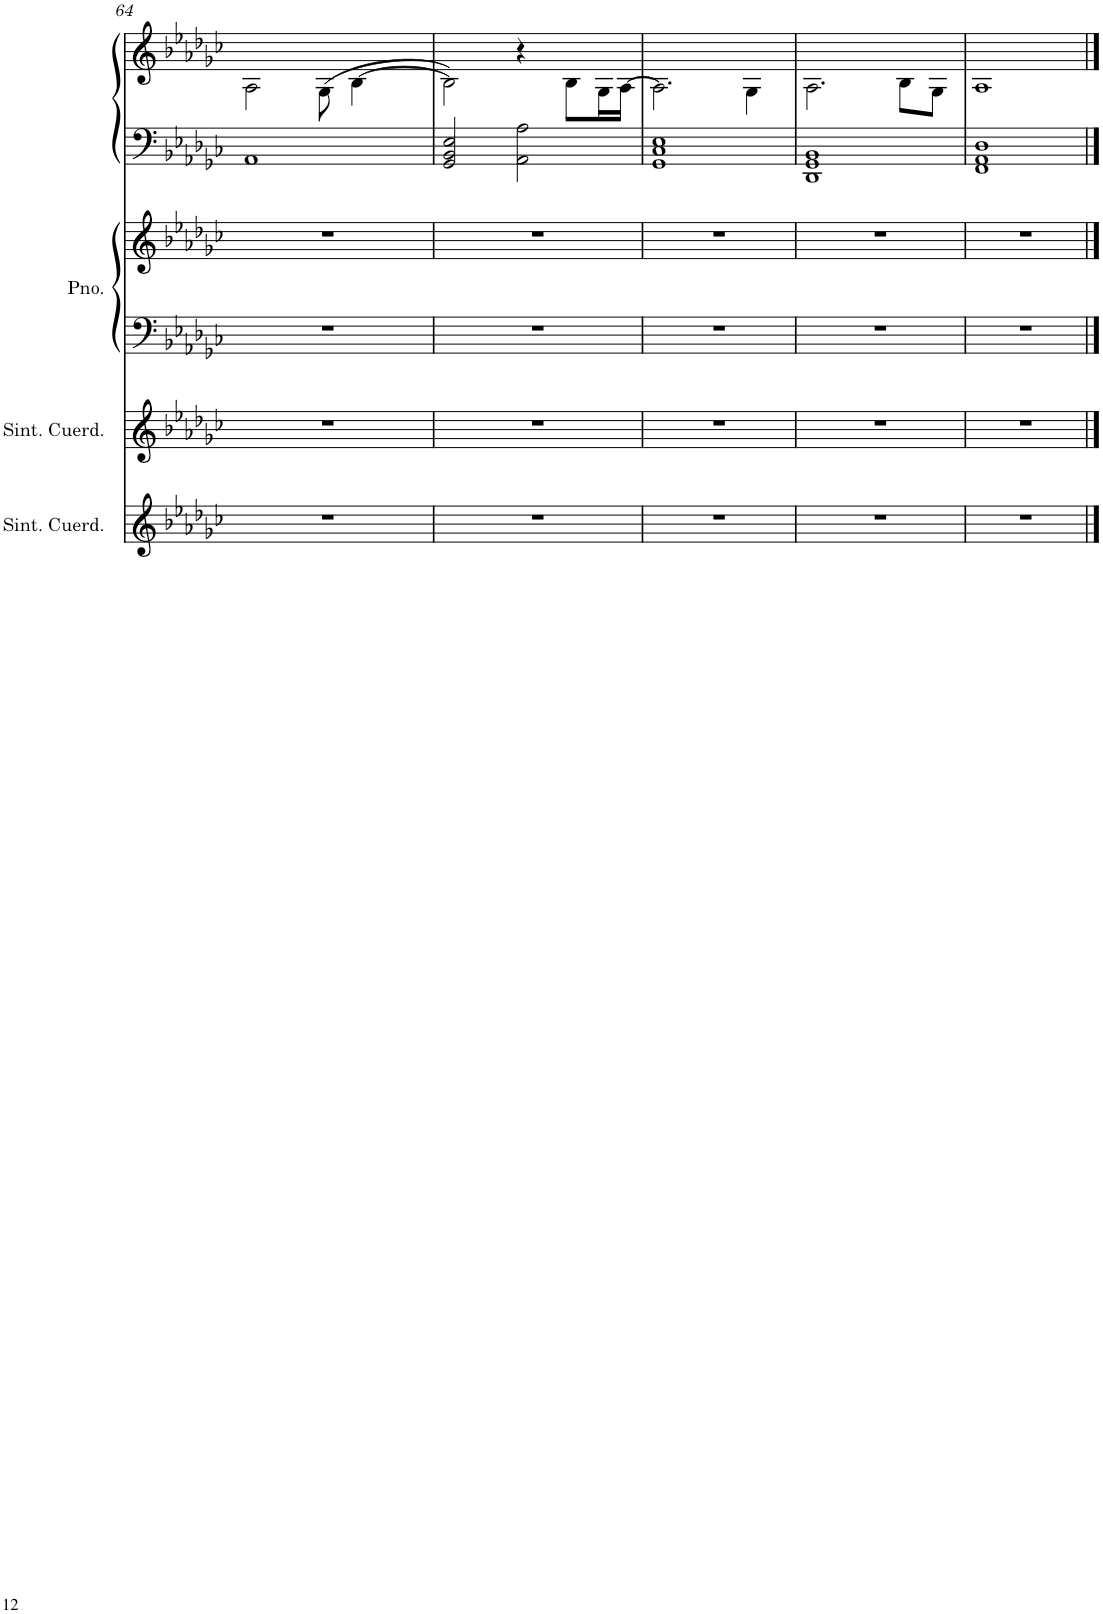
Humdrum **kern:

**kern	**kern	**kern	**kern	**kern	**kern
*part4	*part3	*part2	*part2	*part1	*part1
*staff6	*staff5	*staff4	*staff3	*staff2	*staff1
*I"Sintetizador Pad	*I"Sintetizador Banda sonora	*I"Piano	*	*I"Piano	*
*	*	*I'Pno.	*	*I'Pno	*
!!LO:PB:g=z
*clefG2	*clefG2	*clefF4	*clefG2	*clefF4	*clefG2
*k[b-e-a-d-g-c-]	*k[b-e-a-d-g-c-]	*k[b-e-a-d-g-c-]	*k[b-e-a-d-g-c-]	*k[b-e-a-d-g-c-]	*k[b-e-a-d-g-c-]
*M4/4	*M4/4	*M4/4	*M4/4	*M4/4	*M4/4
=64	=64	=64	=64	=64	=64
1r	1r	1r	1r	1AA-	2A-\
.	.	.	.	.	(>8G-\
.	.	.	.	.	[>4B-\
.	.	.	.	.	8ryy
=65	=65	=65	=65	=65	=65
1r	1r	1r	1r	2GG-/ 2BB-/ 2E-/	2B-\])
.	.	.	.	2AA-\ 2A-\	4r
.	.	.	.	.	8B-\L
.	.	.	.	.	16G-\L
.	.	.	.	.	[>16A-\JJ
=66	=66	=66	=66	=66	=66
*	*	*	*	*^	*
1r	1r	1r	1r	1C- 1E-	1GG-	2.A-\]
.	.	.	.	.	.	4G-\
=67	=67	=67	=67	=67	=67	=67
1r	1r	1r	1r	1GG- 1BB-	1DD-	2.A-\
.	.	.	.	.	.	8B-\L
.	.	.	.	.	.	8G-\J
=68	=68	=68	=68	=68	=68	=68
1r	1r	1r	1r	1D-	1FF 1AA-	1A-
*	*	*	*	*v	*v	*
==	==	==	==	==	==
*-	*-	*-	*-	*-	*-
